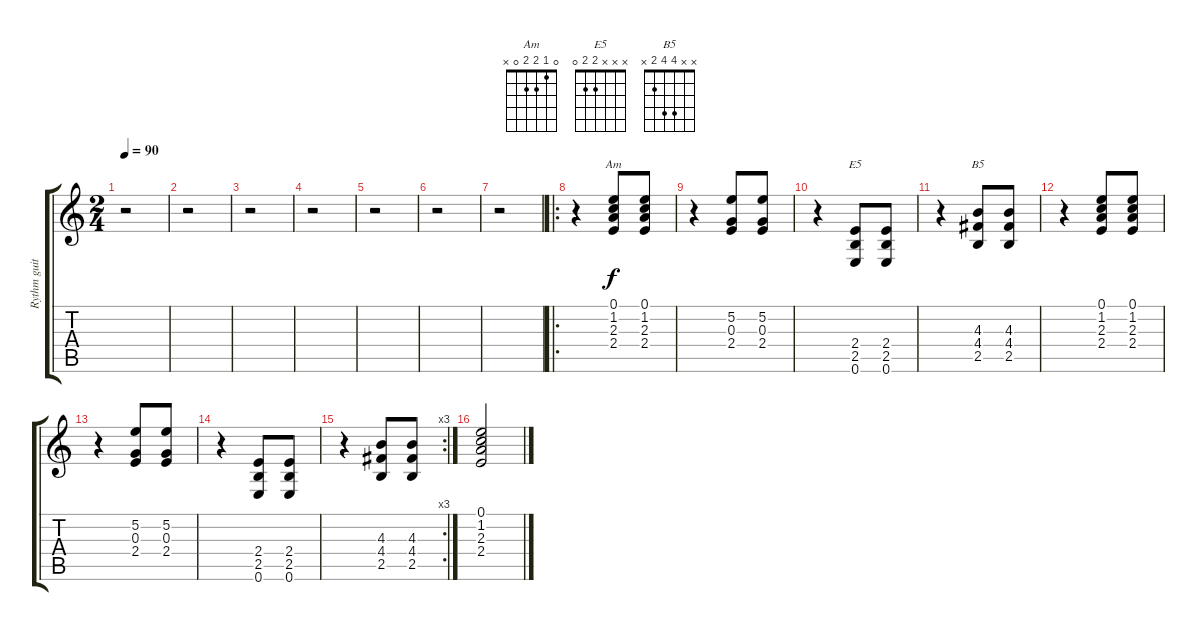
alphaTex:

\track ("Rythm guitar" "Rythm guit") {instrument distortionguitar}
\staff {score tabs}
\tuning (E4 B3 G3 D3 A2 E2) {hide}
\chord ("Am" 0 1 2 2 0 x)
\chord ("E5" x x x 2 2 0)
\chord ("B5" x x 4 4 2 x)
\ts (2 4)
\tempo 90
\clef g2
\ks c
r.2{dy f} |
r.2 |
r.2 |
r.2 |
r.2 |
r.2 |
r.2 |
\ro
r.4 (0.1 1.2 2.3 2.4).8{ch "Am"} (0.1 1.2 2.3 2.4).8 |
r.4 (5.2 0.3 2.4).8 (5.2 0.3 2.4).8 |
r.4 (2.4 2.5 0.6).8{ch "E5"} (2.4 2.5 0.6).8 |
r.4 (4.3 4.4 2.5).8{ch "B5"} (4.3 4.4 2.5).8 |
r.4 (0.1 1.2 2.3 2.4).8 (0.1 1.2 2.3 2.4).8 |
r.4 (5.2 0.3 2.4).8 (5.2 0.3 2.4).8 |
r.4 (2.4 2.5 0.6).8 (2.4 2.5 0.6).8 |
\rc 3
r.4 (4.3 4.4 2.5).8 (4.3 4.4 2.5).8 |
(0.1 1.2 2.3 2.4).2
